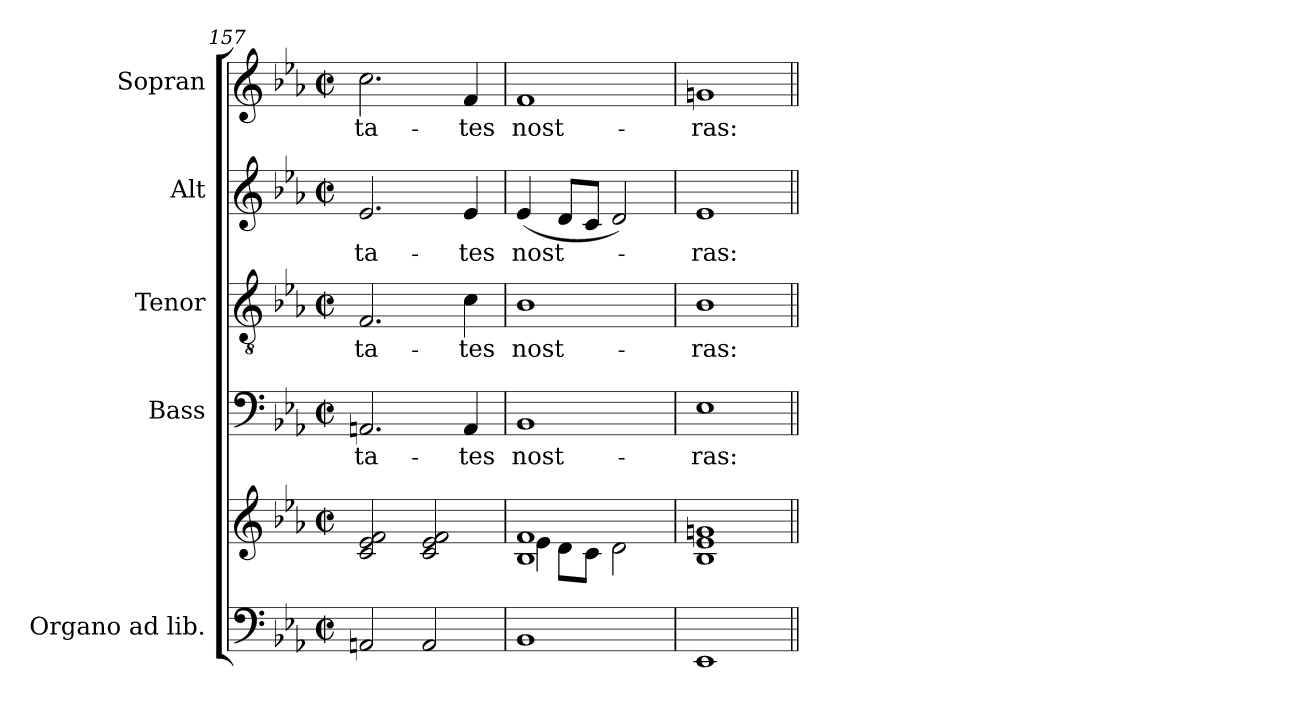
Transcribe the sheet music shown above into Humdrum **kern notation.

**kern	**kern	**kern	**text	**kern	**text	**kern	**text	**kern	**text
*part5	*part5	*part4	*part4	*part3	*part3	*part2	*part2	*part1	*part1
*staff6	*staff5	*staff4	*staff4	*staff3	*staff3	*staff2	*staff2	*staff1	*staff1
*I"Organo ad lib.	*	*I"Bass	*	*I"Tenor	*	*I"Alt	*	*I"Sopran	*
*	*	*I'B.	*	*I'T.	*	*I'A.	*	*I'S.	*
*clefF4	*clefG2	*clefF4	*	*clefGv2	*	*clefG2	*	*clefG2	*
*k[b-e-a-]	*k[b-e-a-]	*k[b-e-a-]	*	*k[b-e-a-]	*	*k[b-e-a-]	*	*k[b-e-a-]	*
*E-:	*E-:	*E-:	*	*E-:	*	*E-:	*	*E-:	*
*M2/2	*M2/2	*M2/2	*	*M2/2	*	*M2/2	*	*M2/2	*
*met(c|)	*met(c|)	*met(c|)	*	*met(c|)	*	*met(c|)	*	*met(c|)	*
=157	=157	=157	=157	=157	=157	=157	=157	=157	=157
!	!	!	!LO:LY:b	!	!LO:LY:b	!	!LO:LY:b	!	!LO:LY:b
2AAn/	2c/ 2e-/ 2f/	2.AAn/	-ta-	2.F/	-ta-	2.e-/	-ta-	2.cc\	-ta-
2AA/	2c/ 2e-/ 2f/	.	.	.	.	.	.	.	.
!	!	!	!LO:LY:b	!	!LO:LY:b	!	!LO:LY:b	!	!LO:LY:b
.	.	4AA/	-tes	4c\	-tes	4e-/	-tes	4f/	-tes
=158	=158	=158	=158	=158	=158	=158	=158	=158	=158
*	*^	*	*	*	*	*	*	*	*
!	!	!	!	!LO:LY:b	!	!LO:LY:b	!	!LO:LY:b	!	!LO:LY:b
1BB-	1B- 1f	4e-\	1BB-	nost-	1B-	nost-	(<4e-/	nost-	1f	nost-
.	.	8d\L	.	.	.	.	8d/L	.	.	.
.	.	8c\J	.	.	.	.	8c/J	.	.	.
.	.	2d\	.	.	.	.	2d/)	.	.	.
=159	=159	=159	=159	=159	=159	=159	=159	=159	=159	=159
!	!	!	!	!LO:LY:b	!	!LO:LY:b	!	!LO:LY:b	!	!LO:LY:b
*	*v	*v	*	*	*	*	*	*	*	*
1EE-	1B- 1e- 1gn	1E-	-ras:	1B-	-ras:	1e-	-ras:	1gn	-ras:
=||	=||	=||	=||	=||	=||	=||	=||	=||	=||
*-	*-	*-	*-	*-	*-	*-	*-	*-	*-
